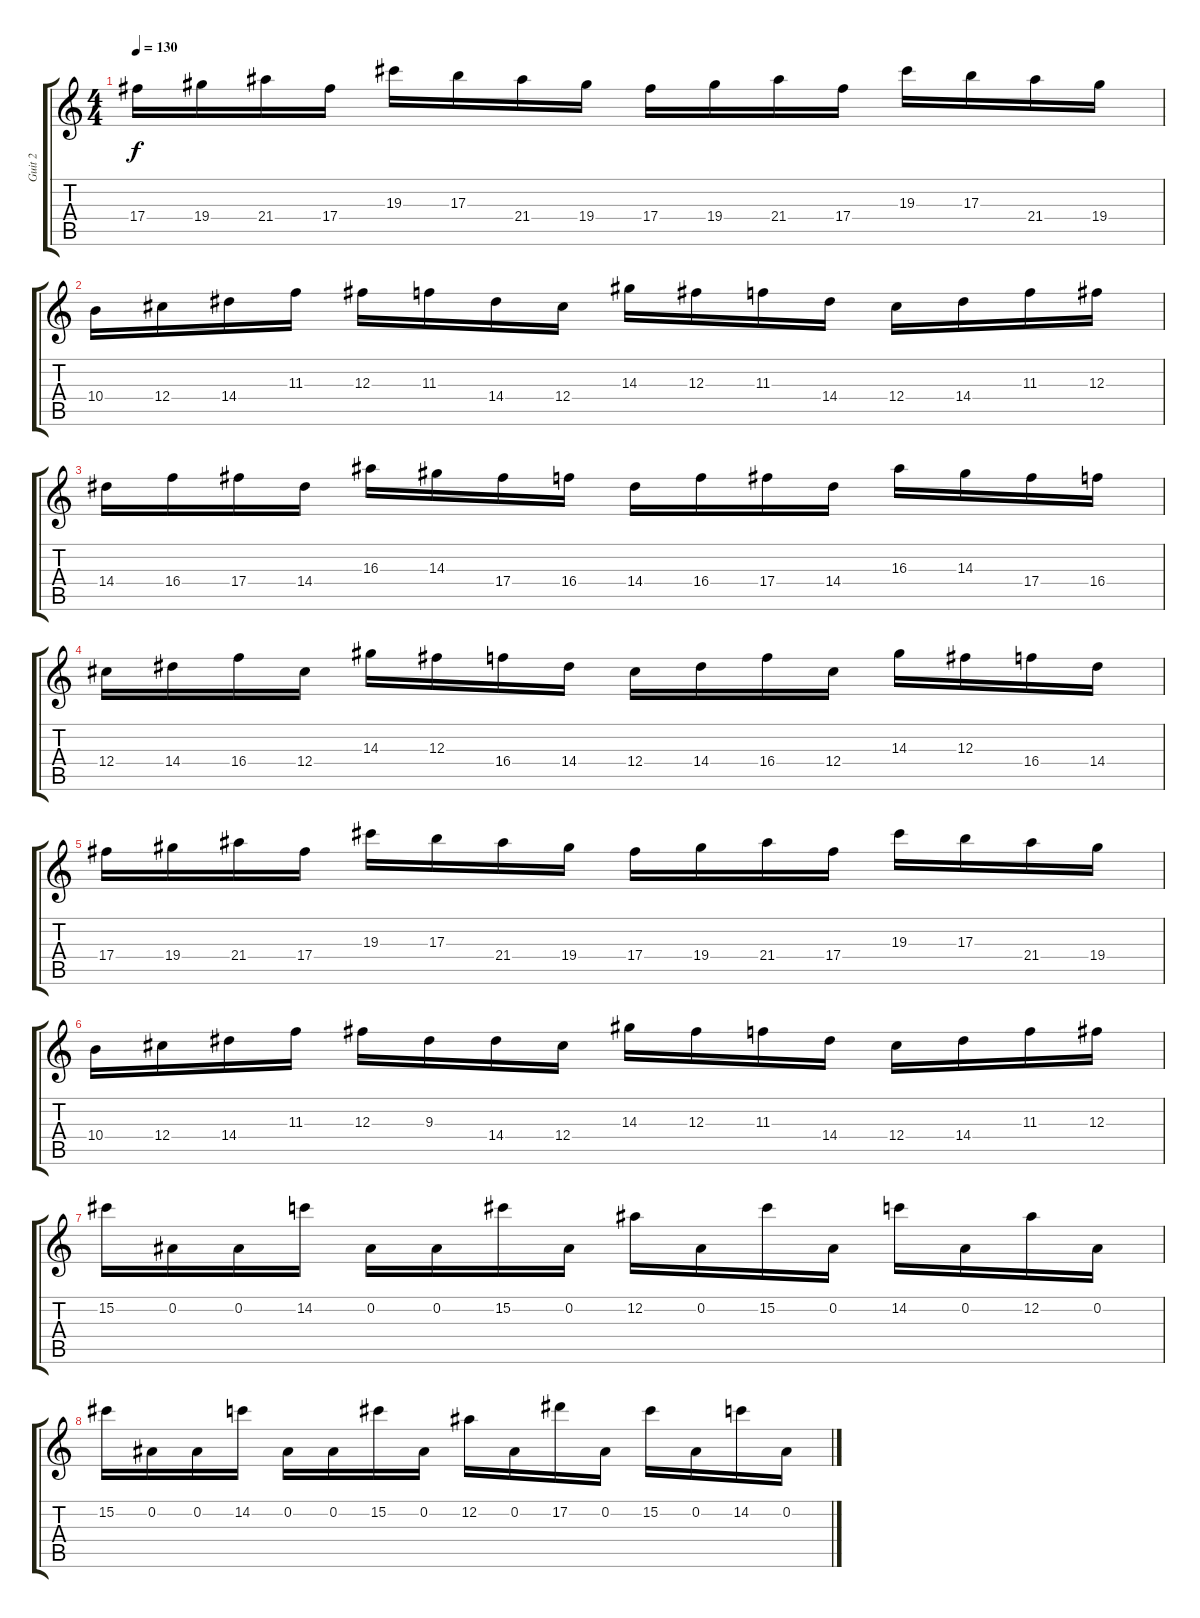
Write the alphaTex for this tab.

\track ("Guit 2" "Guit 2") {instrument distortionguitar}
\staff {score tabs}
\tuning (Eb4 Bb3 Gb3 Db3 Ab2 Eb2) {hide}
\ts (4 4)
\tempo 130
\clef g2
\ks c
17.4.16{dy f} 19.4.16 21.4.16 17.4.16 19.3.16 17.3.16 21.4.16 19.4.16 17.4.16 19.4.16 21.4.16 17.4.16 19.3.16 17.3.16 21.4.16 19.4.16 |
10.4.16 12.4.16 14.4.16 11.3.16 12.3.16 11.3.16 14.4.16 12.4.16 14.3.16 12.3.16 11.3.16 14.4.16 12.4.16 14.4.16 11.3.16 12.3.16 |
14.4.16 16.4.16 17.4.16 14.4.16 16.3.16 14.3.16 17.4.16 16.4.16 14.4.16 16.4.16 17.4.16 14.4.16 16.3.16 14.3.16 17.4.16 16.4.16 |
12.4.16 14.4.16 16.4.16 12.4.16 14.3.16 12.3.16 16.4.16 14.4.16 12.4.16 14.4.16 16.4.16 12.4.16 14.3.16 12.3.16 16.4.16 14.4.16 |
17.4.16 19.4.16 21.4.16 17.4.16 19.3.16 17.3.16 21.4.16 19.4.16 17.4.16 19.4.16 21.4.16 17.4.16 19.3.16 17.3.16 21.4.16 19.4.16 |
10.4.16 12.4.16 14.4.16 11.3.16 12.3.16 9.3.16 14.4.16 12.4.16 14.3.16 12.3.16 11.3.16 14.4.16 12.4.16 14.4.16 11.3.16 12.3.16 |
15.2.16 0.2.16 0.2.16 14.2.16 0.2.16 0.2.16 15.2.16 0.2.16 12.2.16 0.2.16 15.2.16 0.2.16 14.2.16 0.2.16 12.2.16 0.2.16 |
15.2.16 0.2.16 0.2.16 14.2.16 0.2.16 0.2.16 15.2.16 0.2.16 12.2.16 0.2.16 17.2.16 0.2.16 15.2.16 0.2.16 14.2.16 0.2.16
